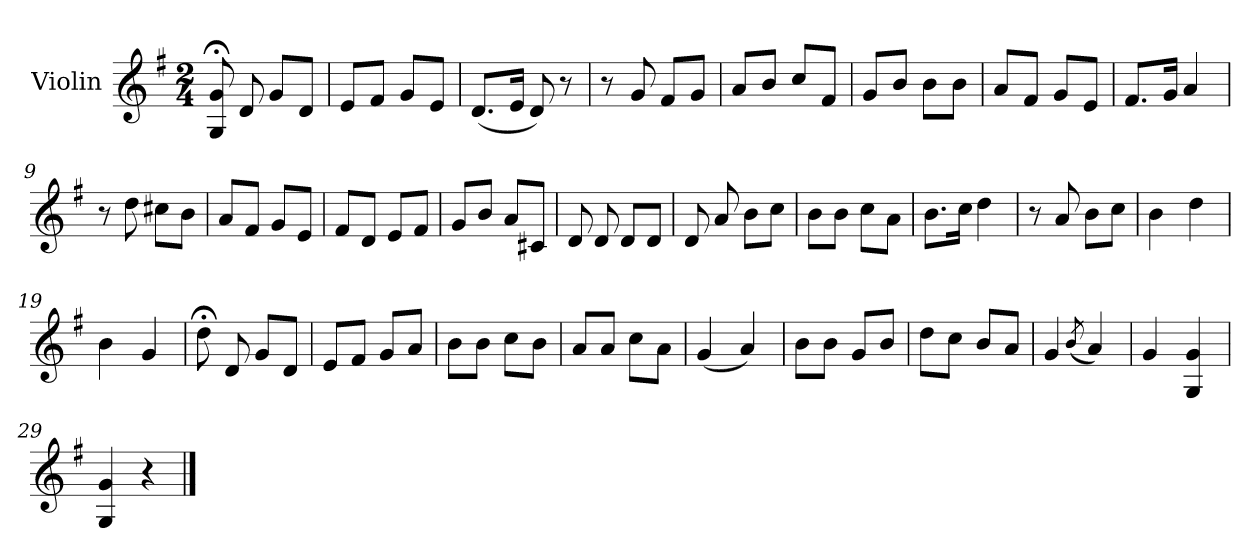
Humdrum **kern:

**kern
*part1
*staff1
*I"Violin
*I'Vln.
*clefG2
*k[f#]
*M2/4
=1
8G;</ 8g;</
8d/
8g/L
8d/J
=2
8e/L
8f#/J
8g/L
8e/J
=3
(<8.d/L
16e/Jk
8d/)
8r
=4
8r
8g/
8f#/L
8g/J
=5
8a/L
8b/J
8cc/L
8f#/J
=6
8g/L
8b/J
8b\L
8b\J
=7
8a/L
8f#/J
8g/L
8e/J
!!LO:LB:g=z
=8
8.f#/L
16g/Jk
4a/
=9
8r
8dd\
8cc#X\L
8b\J
=10
8a/L
8f#/J
8g/L
8e/J
=11
8f#/L
8d/J
8e/L
8f#/J
=12
8g/L
8b/J
8a/L
8c#X/J
=13
8d/
8d/
8d/L
8d/J
=14
8d/
8a/
8b\L
8cc\J
!!LO:LB:g=z
=15
8b\L
8b\J
8cc\L
8a\J
=16
8.b\L
16cc\Jk
4dd\
=17
8r
8a/
8b\L
8cc\J
=18
4b\
4dd\
=19
4b\
4g/
=20
8dd;<\
8d/
8g/L
8d/J
=21
8e/L
8f#/J
8g/L
8a/J
=22
8b\L
8b\J
8cc\L
8b\J
!!LO:LB:g=z
=23
8a/L
8a/J
8cc\L
8a\J
=24
(<4g/
4a/)
=25
8b\L
8b\J
8g/L
8b/J
=26
8dd\L
8cc\J
8b/L
8a/J
=27
4g/
(<8qb/
4a/)
=28
4g/
4G/ 4g/
=29
4G/ 4g/
4r
==
*-
